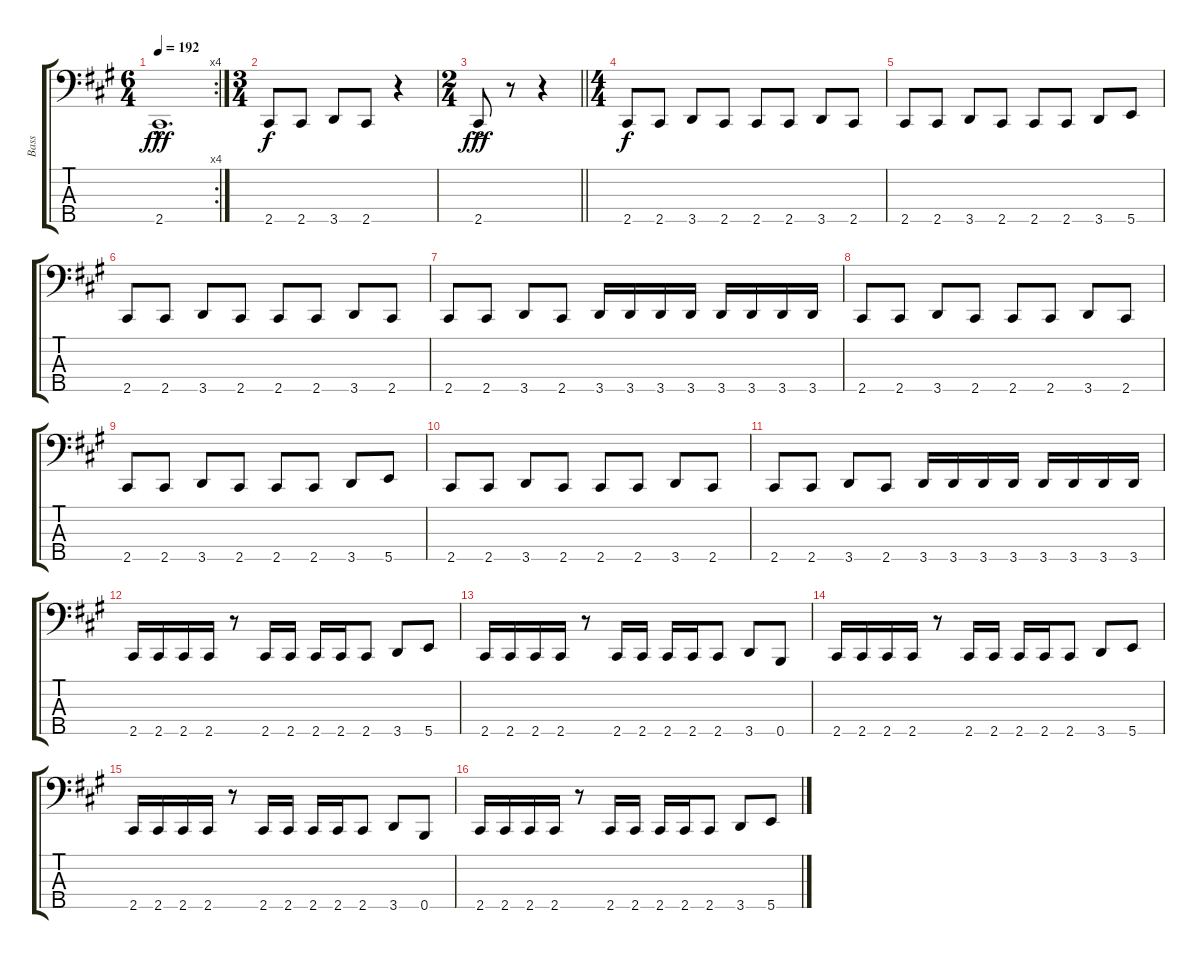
\track ("Bass" "Bass") {instrument electricbasspick}
\staff {score tabs}
\tuning (Gb2 D2 A1 E1 B0) {hide}
\rc 4
\ts (6 4)
\tempo 192
\clef f4
\ks f#minor
2.5{hac}.1{d dy fff} |
\ts (3 4)
2.5.8{dy f} 2.5.8 3.5.8 2.5.8 r.4 |
\ts (2 4)
\barLineRight lightlight
2.5{ac}.8{dy fff} r.8 r.4 |
\ts (4 4)
2.5.8{dy f} 2.5.8 3.5.8 2.5.8 2.5.8 2.5.8 3.5.8 2.5.8 |
2.5.8 2.5.8 3.5.8 2.5.8 2.5.8 2.5.8 3.5.8 5.5.8 |
2.5.8 2.5.8 3.5.8 2.5.8 2.5.8 2.5.8 3.5.8 2.5.8 |
2.5.8 2.5.8 3.5.8 2.5.8 3.5.16 3.5.16 3.5.16 3.5.16 3.5.16 3.5.16 3.5.16 3.5.16 |
2.5.8 2.5.8 3.5.8 2.5.8 2.5.8 2.5.8 3.5.8 2.5.8 |
2.5.8 2.5.8 3.5.8 2.5.8 2.5.8 2.5.8 3.5.8 5.5.8 |
2.5.8 2.5.8 3.5.8 2.5.8 2.5.8 2.5.8 3.5.8 2.5.8 |
2.5.8 2.5.8 3.5.8 2.5.8 3.5.16 3.5.16 3.5.16 3.5.16 3.5.16 3.5.16 3.5.16 3.5.16 |
2.5.16 2.5.16 2.5.16 2.5.16 r.8 2.5.16 2.5.16 2.5.16 2.5.16 2.5.8 3.5.8 5.5.8 |
2.5.16 2.5.16 2.5.16 2.5.16 r.8 2.5.16 2.5.16 2.5.16 2.5.16 2.5.8 3.5.8 0.5.8 |
2.5.16 2.5.16 2.5.16 2.5.16 r.8 2.5.16 2.5.16 2.5.16 2.5.16 2.5.8 3.5.8 5.5.8 |
2.5.16 2.5.16 2.5.16 2.5.16 r.8 2.5.16 2.5.16 2.5.16 2.5.16 2.5.8 3.5.8 0.5.8 |
2.5.16 2.5.16 2.5.16 2.5.16 r.8 2.5.16 2.5.16 2.5.16 2.5.16 2.5.8 3.5.8 5.5.8
